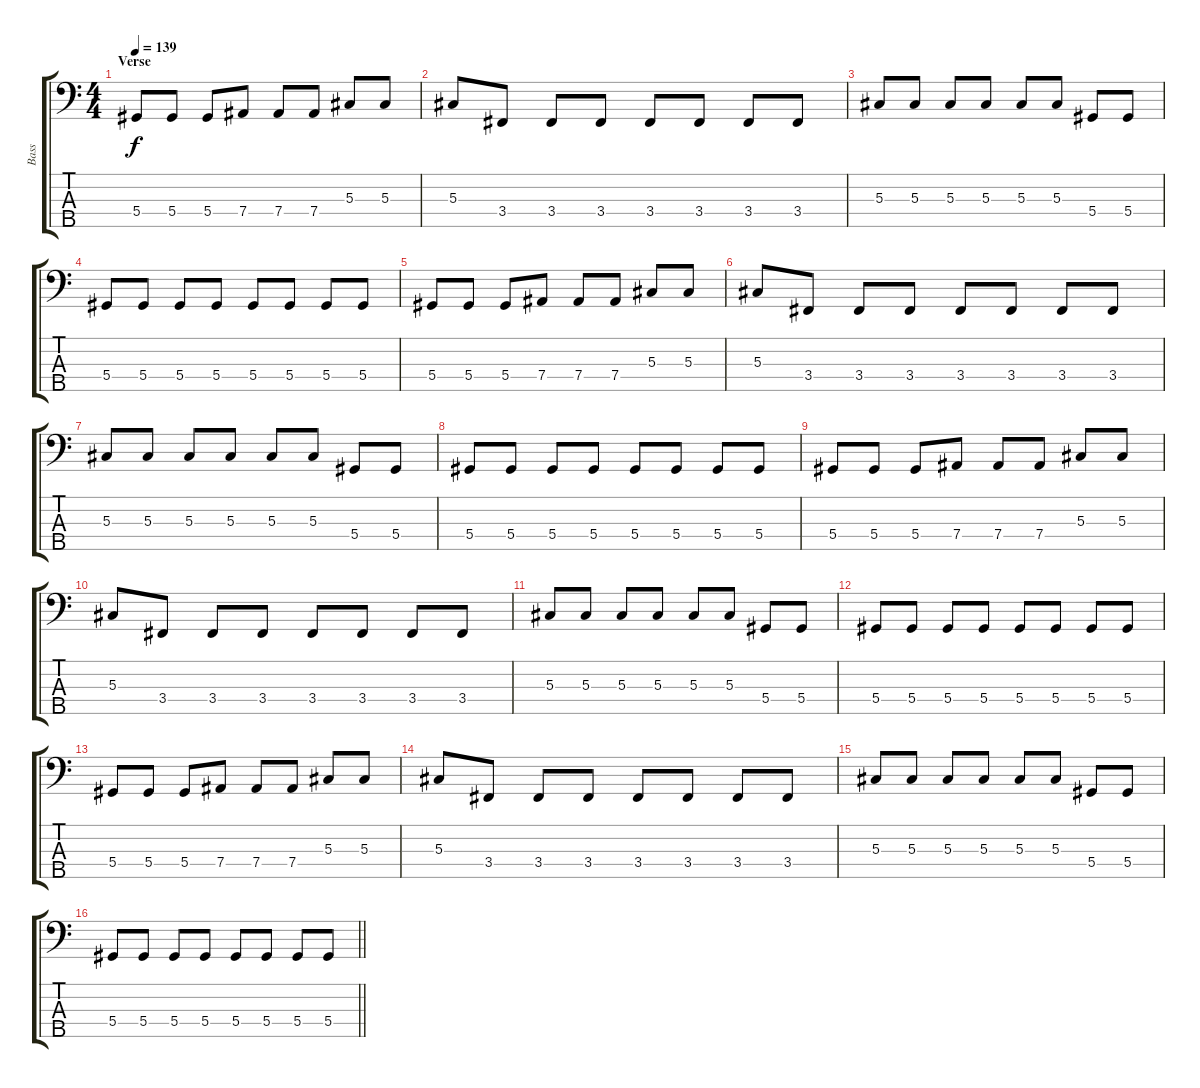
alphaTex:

\track ("Bass" "Bass") {instrument electricbassfinger}
\staff {score tabs}
\tuning (Gb2 Db2 Ab1 Eb1 Bb0) {hide}
\ts (4 4)
\section ("" "Verse")
\tempo 139
\clef f4
\ks c
5.4.8{dy f} 5.4.8 5.4.8 7.4.8 7.4.8 7.4.8 5.3.8 5.3.8 |
5.3.8 3.4.8 3.4.8 3.4.8 3.4.8 3.4.8 3.4.8 3.4.8 |
5.3.8 5.3.8 5.3.8 5.3.8 5.3.8 5.3.8 5.4.8 5.4.8 |
5.4.8 5.4.8 5.4.8 5.4.8 5.4.8 5.4.8 5.4.8 5.4.8 |
5.4.8 5.4.8 5.4.8 7.4.8 7.4.8 7.4.8 5.3.8 5.3.8 |
5.3.8 3.4.8 3.4.8 3.4.8 3.4.8 3.4.8 3.4.8 3.4.8 |
5.3.8 5.3.8 5.3.8 5.3.8 5.3.8 5.3.8 5.4.8 5.4.8 |
5.4.8 5.4.8 5.4.8 5.4.8 5.4.8 5.4.8 5.4.8 5.4.8 |
5.4.8 5.4.8 5.4.8 7.4.8 7.4.8 7.4.8 5.3.8 5.3.8 |
5.3.8 3.4.8 3.4.8 3.4.8 3.4.8 3.4.8 3.4.8 3.4.8 |
5.3.8 5.3.8 5.3.8 5.3.8 5.3.8 5.3.8 5.4.8 5.4.8 |
5.4.8 5.4.8 5.4.8 5.4.8 5.4.8 5.4.8 5.4.8 5.4.8 |
5.4.8 5.4.8 5.4.8 7.4.8 7.4.8 7.4.8 5.3.8 5.3.8 |
5.3.8 3.4.8 3.4.8 3.4.8 3.4.8 3.4.8 3.4.8 3.4.8 |
5.3.8 5.3.8 5.3.8 5.3.8 5.3.8 5.3.8 5.4.8 5.4.8 |
\barLineRight lightlight
5.4.8 5.4.8 5.4.8 5.4.8 5.4.8 5.4.8 5.4.8 5.4.8
